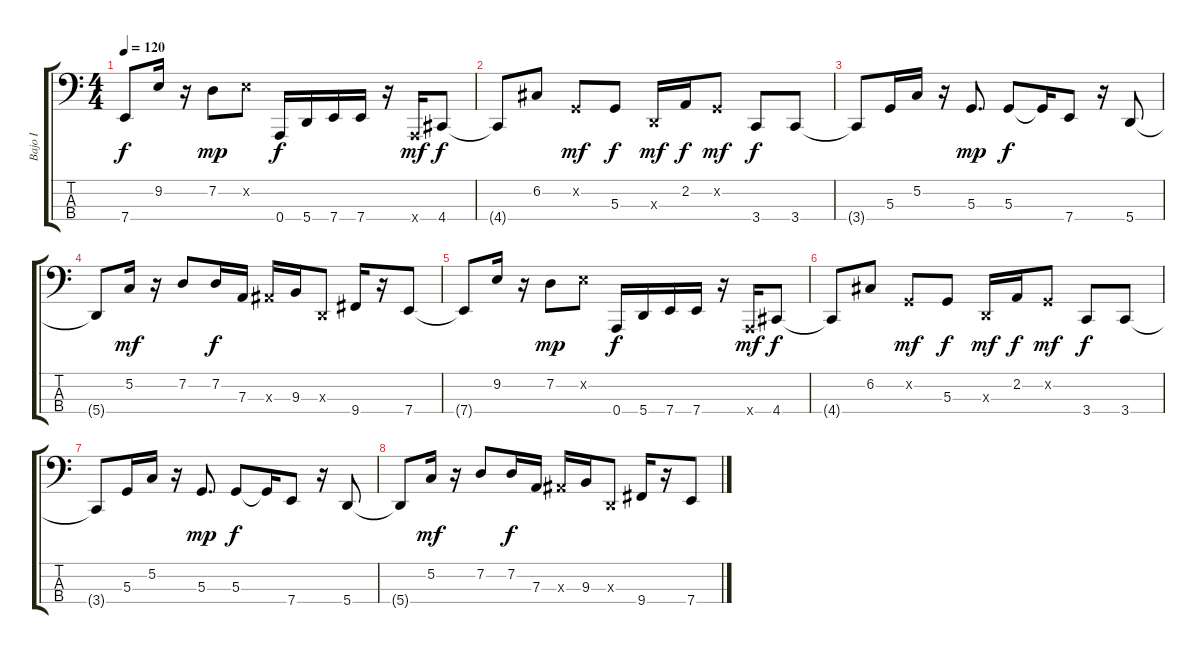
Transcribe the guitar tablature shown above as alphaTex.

\track ("Bajo I" "Bajo I") {instrument electricbasspick}
\staff {score tabs}
\tuning (C2 G1 D1 A0) {hide}
\ts (4 4)
\tempo 120
\clef f4
\ks c
7.4{t}.8{dy f} 9.2.16 r.16 7.2.8{dy mp} 9.2{x}.8 0.4.16{dy f} 5.4.16 7.4.16 7.4.16 r.16 0.4{x}.16{dy mf} 4.4.8{dy f} |
4.4{t}.8 6.2.8 0.2{x}.8{dy mf} 5.3.8{dy f} 0.3{x}.16{dy mf} 2.2.16{dy f} 0.2{x}.8{dy mf} 3.4.8{dy f} 3.4.8 |
3.4{t}.8 5.3.16 5.2.16 r.16 5.3.8{d dy mp} 5.3.8{dy f} 5.3{t}.16 7.4.8 r.16 5.4.8 |
5.4{t}.8 5.2.16{dy mf} r.16 7.2.8 7.2.16{dy f} 7.3.16 8.3{x}.16 9.3.16 0.3{x}.8 9.4.16 r.16 7.4.8 |
7.4{t}.8 9.2.16 r.16 7.2.8{dy mp} 9.2{x}.8 0.4.16{dy f} 5.4.16 7.4.16 7.4.16 r.16 0.4{x}.16{dy mf} 4.4.8{dy f} |
4.4{t}.8 6.2.8 0.2{x}.8{dy mf} 5.3.8{dy f} 0.3{x}.16{dy mf} 2.2.16{dy f} 0.2{x}.8{dy mf} 3.4.8{dy f} 3.4.8 |
3.4{t}.8 5.3.16 5.2.16 r.16 5.3.8{d dy mp} 5.3.8{dy f} 5.3{t}.16 7.4.8 r.16 5.4.8 |
5.4{t}.8 5.2.16{dy mf} r.16 7.2.8 7.2.16{dy f} 7.3.16 8.3{x}.16 9.3.16 0.3{x}.8 9.4.16 r.16 7.4.8
